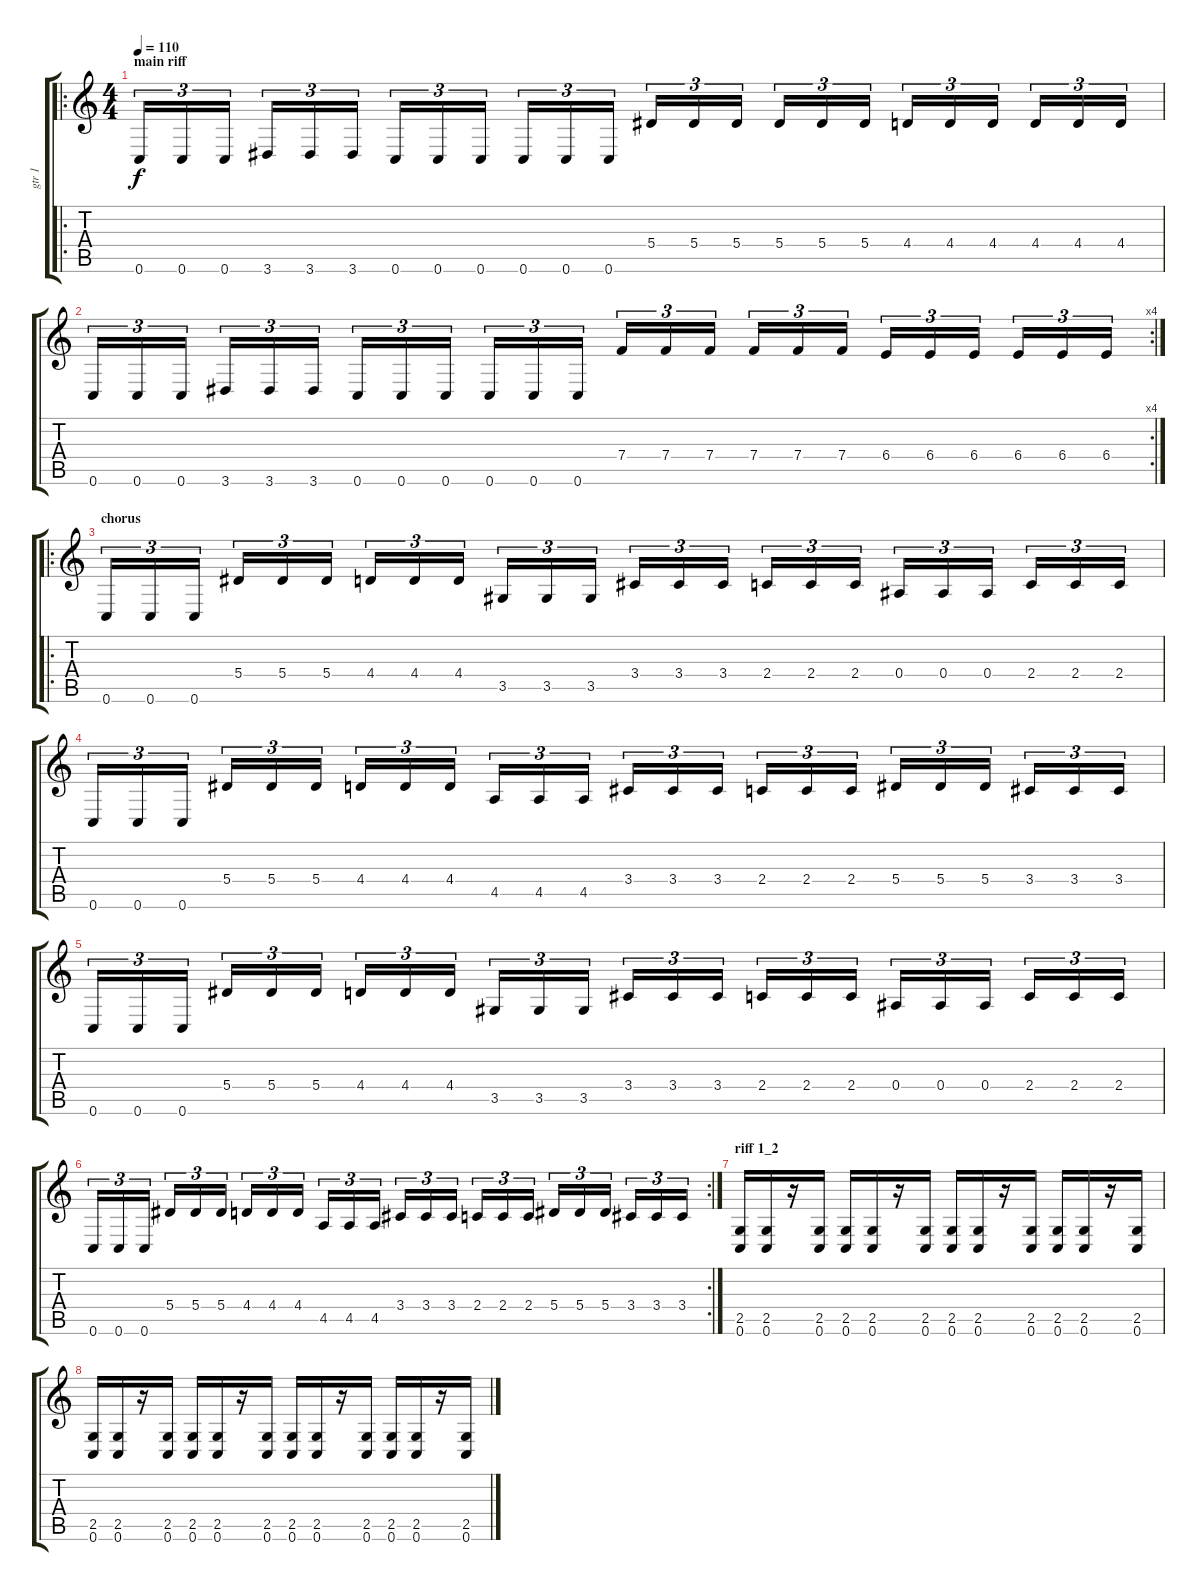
\track ("gtr 1" "gtr 1") {instrument distortionguitar}
\staff {score tabs}
\tuning (C4 G3 Eb3 Bb2 F2 C2) {hide}
\ro
\ts (4 4)
\section ("" "main riff")
\tempo 110
\clef g2
\ks c
0.6.16{tu (3 2) dy f} 0.6.16{tu (3 2)} 0.6.16{tu (3 2)} 3.6.16{tu (3 2)} 3.6.16{tu (3 2)} 3.6.16{tu (3 2)} 0.6.16{tu (3 2)} 0.6.16{tu (3 2)} 0.6.16{tu (3 2)} 0.6.16{tu (3 2)} 0.6.16{tu (3 2)} 0.6.16{tu (3 2)} 5.4.16{tu (3 2)} 5.4.16{tu (3 2)} 5.4.16{tu (3 2)} 5.4.16{tu (3 2)} 5.4.16{tu (3 2)} 5.4.16{tu (3 2)} 4.4.16{tu (3 2)} 4.4.16{tu (3 2)} 4.4.16{tu (3 2)} 4.4.16{tu (3 2)} 4.4.16{tu (3 2)} 4.4.16{tu (3 2)} |
\rc 4
0.6.16{tu (3 2)} 0.6.16{tu (3 2)} 0.6.16{tu (3 2)} 3.6.16{tu (3 2)} 3.6.16{tu (3 2)} 3.6.16{tu (3 2)} 0.6.16{tu (3 2)} 0.6.16{tu (3 2)} 0.6.16{tu (3 2)} 0.6.16{tu (3 2)} 0.6.16{tu (3 2)} 0.6.16{tu (3 2)} 7.4.16{tu (3 2)} 7.4.16{tu (3 2)} 7.4.16{tu (3 2)} 7.4.16{tu (3 2)} 7.4.16{tu (3 2)} 7.4.16{tu (3 2)} 6.4.16{tu (3 2)} 6.4.16{tu (3 2)} 6.4.16{tu (3 2)} 6.4.16{tu (3 2)} 6.4.16{tu (3 2)} 6.4.16{tu (3 2)} |
\ro
\section ("" "chorus")
0.6.16{tu (3 2)} 0.6.16{tu (3 2)} 0.6.16{tu (3 2)} 5.4.16{tu (3 2)} 5.4.16{tu (3 2)} 5.4.16{tu (3 2)} 4.4.16{tu (3 2)} 4.4.16{tu (3 2)} 4.4.16{tu (3 2)} 3.5.16{tu (3 2)} 3.5.16{tu (3 2)} 3.5.16{tu (3 2)} 3.4.16{tu (3 2)} 3.4.16{tu (3 2)} 3.4.16{tu (3 2)} 2.4.16{tu (3 2)} 2.4.16{tu (3 2)} 2.4.16{tu (3 2)} 0.4.16{tu (3 2)} 0.4.16{tu (3 2)} 0.4.16{tu (3 2)} 2.4.16{tu (3 2)} 2.4.16{tu (3 2)} 2.4.16{tu (3 2)} |
0.6.16{tu (3 2)} 0.6.16{tu (3 2)} 0.6.16{tu (3 2)} 5.4.16{tu (3 2)} 5.4.16{tu (3 2)} 5.4.16{tu (3 2)} 4.4.16{tu (3 2)} 4.4.16{tu (3 2)} 4.4.16{tu (3 2)} 4.5.16{tu (3 2)} 4.5.16{tu (3 2)} 4.5.16{tu (3 2)} 3.4.16{tu (3 2)} 3.4.16{tu (3 2)} 3.4.16{tu (3 2)} 2.4.16{tu (3 2)} 2.4.16{tu (3 2)} 2.4.16{tu (3 2)} 5.4.16{tu (3 2)} 5.4.16{tu (3 2)} 5.4.16{tu (3 2)} 3.4.16{tu (3 2)} 3.4.16{tu (3 2)} 3.4.16{tu (3 2)} |
0.6.16{tu (3 2)} 0.6.16{tu (3 2)} 0.6.16{tu (3 2)} 5.4.16{tu (3 2)} 5.4.16{tu (3 2)} 5.4.16{tu (3 2)} 4.4.16{tu (3 2)} 4.4.16{tu (3 2)} 4.4.16{tu (3 2)} 3.5.16{tu (3 2)} 3.5.16{tu (3 2)} 3.5.16{tu (3 2)} 3.4.16{tu (3 2)} 3.4.16{tu (3 2)} 3.4.16{tu (3 2)} 2.4.16{tu (3 2)} 2.4.16{tu (3 2)} 2.4.16{tu (3 2)} 0.4.16{tu (3 2)} 0.4.16{tu (3 2)} 0.4.16{tu (3 2)} 2.4.16{tu (3 2)} 2.4.16{tu (3 2)} 2.4.16{tu (3 2)} |
\rc 2
0.6.16{tu (3 2)} 0.6.16{tu (3 2)} 0.6.16{tu (3 2)} 5.4.16{tu (3 2)} 5.4.16{tu (3 2)} 5.4.16{tu (3 2)} 4.4.16{tu (3 2)} 4.4.16{tu (3 2)} 4.4.16{tu (3 2)} 4.5.16{tu (3 2)} 4.5.16{tu (3 2)} 4.5.16{tu (3 2)} 3.4.16{tu (3 2)} 3.4.16{tu (3 2)} 3.4.16{tu (3 2)} 2.4.16{tu (3 2)} 2.4.16{tu (3 2)} 2.4.16{tu (3 2)} 5.4.16{tu (3 2)} 5.4.16{tu (3 2)} 5.4.16{tu (3 2)} 3.4.16{tu (3 2)} 3.4.16{tu (3 2)} 3.4.16{tu (3 2)} |
\section ("" "riff 1_2")
(2.5 0.6).16 (2.5 0.6).16 r.16 (2.5 0.6).16 (2.5 0.6).16 (2.5 0.6).16 r.16 (2.5 0.6).16 (2.5 0.6).16 (2.5 0.6).16 r.16 (2.5 0.6).16 (2.5 0.6).16 (2.5 0.6).16 r.16 (2.5 0.6).16 |
(2.5 0.6).16 (2.5 0.6).16 r.16 (2.5 0.6).16 (2.5 0.6).16 (2.5 0.6).16 r.16 (2.5 0.6).16 (2.5 0.6).16 (2.5 0.6).16 r.16 (2.5 0.6).16 (2.5 0.6).16 (2.5 0.6).16 r.16 (2.5 0.6).16
